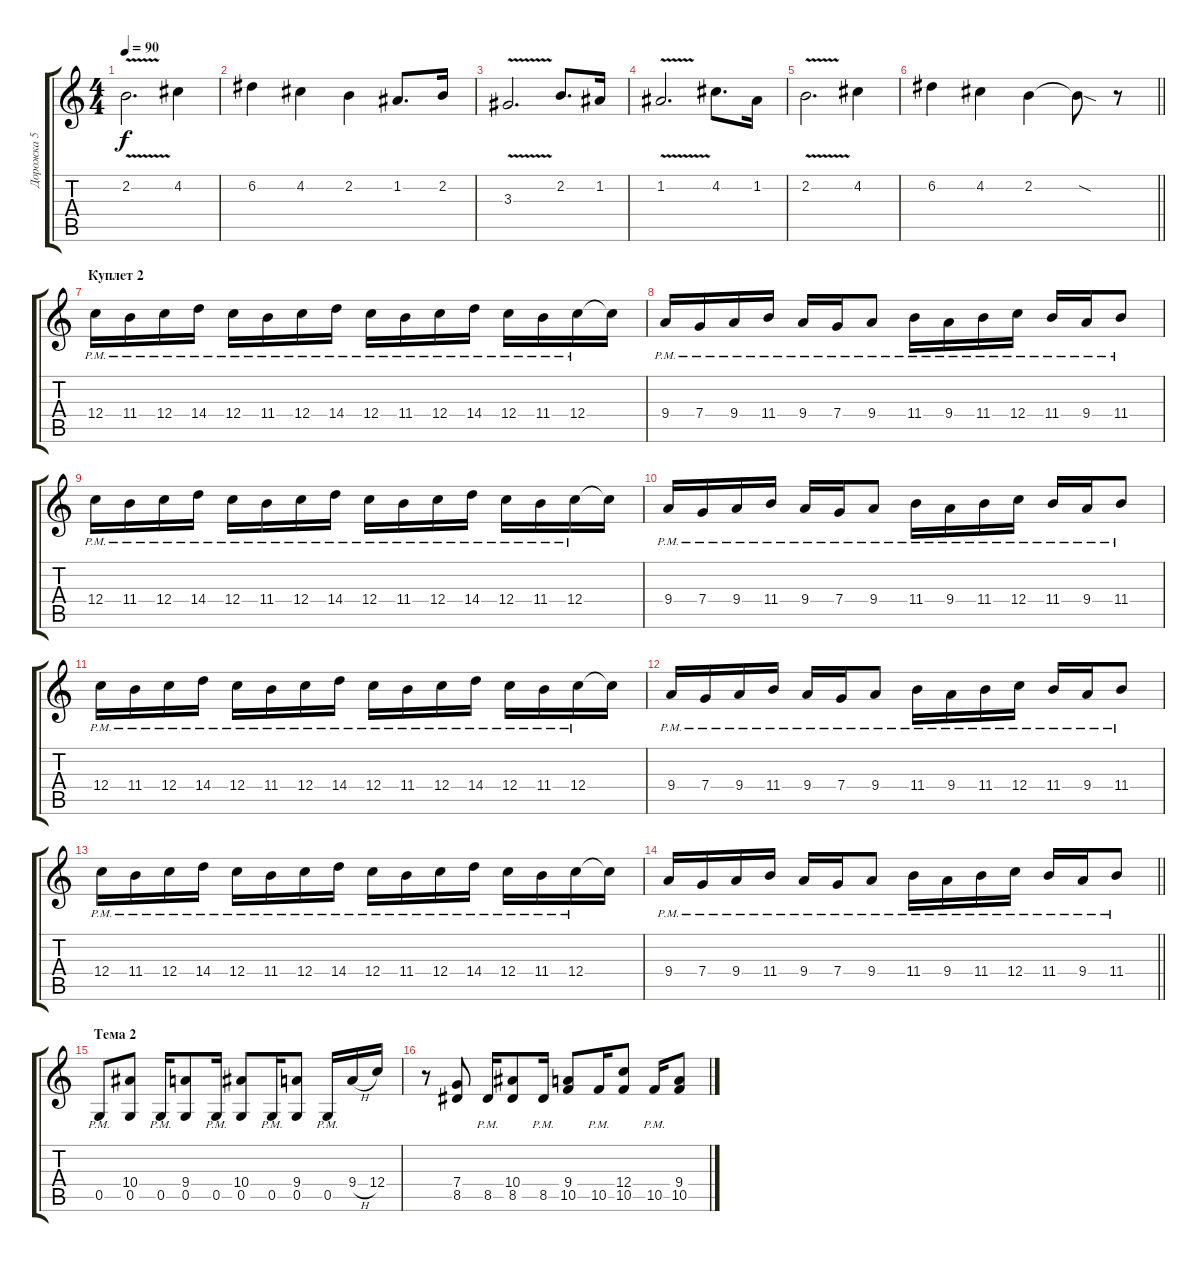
\track ("Дорожка 5" "Дорожка 5") {instrument distortionguitar}
\staff {score tabs}
\tuning (D4 A3 F3 C3 G2 C2) {hide}
\ts (4 4)
\tempo 90
\clef g2
\ks c
2.2{v}.2{d dy f} 4.2.4 |
6.2.4 4.2.4 2.2.4 1.2.8{d} 2.2.16 |
3.3{v}.2{d} 2.2.8{d} 1.2.16 |
1.2{v}.2{d} 4.2.8{d} 1.2.16 |
2.2{v}.2{d} 4.2.4 |
\barLineRight lightlight
6.2.4 4.2.4 2.2.4 2.2{sod t}.8 r.8 |
\section ("" "Куплет 2")
12.4{pm}.16 11.4{pm}.16 12.4{pm}.16 14.4{pm}.16 12.4{pm}.16 11.4{pm}.16 12.4{pm}.16 14.4{pm}.16 12.4{pm}.16 11.4{pm}.16 12.4{pm}.16 14.4{pm}.16 12.4{pm}.16 11.4{pm}.16 12.4{pm}.16 12.4{t}.16 |
9.4{pm}.16 7.4{pm}.16 9.4{pm}.16 11.4{pm}.16 9.4{pm}.16 7.4{pm}.16 9.4{pm}.8 11.4{pm}.16 9.4{pm}.16 11.4{pm}.16 12.4{pm}.16 11.4{pm}.16 9.4{pm}.16 11.4{pm}.8 |
12.4{pm}.16 11.4{pm}.16 12.4{pm}.16 14.4{pm}.16 12.4{pm}.16 11.4{pm}.16 12.4{pm}.16 14.4{pm}.16 12.4{pm}.16 11.4{pm}.16 12.4{pm}.16 14.4{pm}.16 12.4{pm}.16 11.4{pm}.16 12.4{pm}.16 12.4{t}.16 |
9.4{pm}.16 7.4{pm}.16 9.4{pm}.16 11.4{pm}.16 9.4{pm}.16 7.4{pm}.16 9.4{pm}.8 11.4{pm}.16 9.4{pm}.16 11.4{pm}.16 12.4{pm}.16 11.4{pm}.16 9.4{pm}.16 11.4{pm}.8 |
12.4{pm}.16 11.4{pm}.16 12.4{pm}.16 14.4{pm}.16 12.4{pm}.16 11.4{pm}.16 12.4{pm}.16 14.4{pm}.16 12.4{pm}.16 11.4{pm}.16 12.4{pm}.16 14.4{pm}.16 12.4{pm}.16 11.4{pm}.16 12.4{pm}.16 12.4{t}.16 |
9.4{pm}.16 7.4{pm}.16 9.4{pm}.16 11.4{pm}.16 9.4{pm}.16 7.4{pm}.16 9.4{pm}.8 11.4{pm}.16 9.4{pm}.16 11.4{pm}.16 12.4{pm}.16 11.4{pm}.16 9.4{pm}.16 11.4{pm}.8 |
12.4{pm}.16 11.4{pm}.16 12.4{pm}.16 14.4{pm}.16 12.4{pm}.16 11.4{pm}.16 12.4{pm}.16 14.4{pm}.16 12.4{pm}.16 11.4{pm}.16 12.4{pm}.16 14.4{pm}.16 12.4{pm}.16 11.4{pm}.16 12.4{pm}.16 12.4{t}.16 |
\barLineRight lightlight
9.4{pm}.16 7.4{pm}.16 9.4{pm}.16 11.4{pm}.16 9.4{pm}.16 7.4{pm}.16 9.4{pm}.8 11.4{pm}.16 9.4{pm}.16 11.4{pm}.16 12.4{pm}.16 11.4{pm}.16 9.4{pm}.16 11.4{pm}.8 |
\section ("" "Тема 2")
0.5{pm}.8 (10.4 0.5).8 0.5{pm}.16 (9.4 0.5).8 0.5{pm}.16 (10.4 0.5).8 0.5{pm}.16 (9.4 0.5).8 0.5{pm}.16 9.4{h}.16 12.4.16 |
r.8 (7.4 8.5).8 8.5{pm}.16 (10.4 8.5).8 8.5{pm}.16 (9.4 10.5).8 10.5{pm}.16 (12.4 10.5).8 10.5{pm}.16 (9.4 10.5).8
